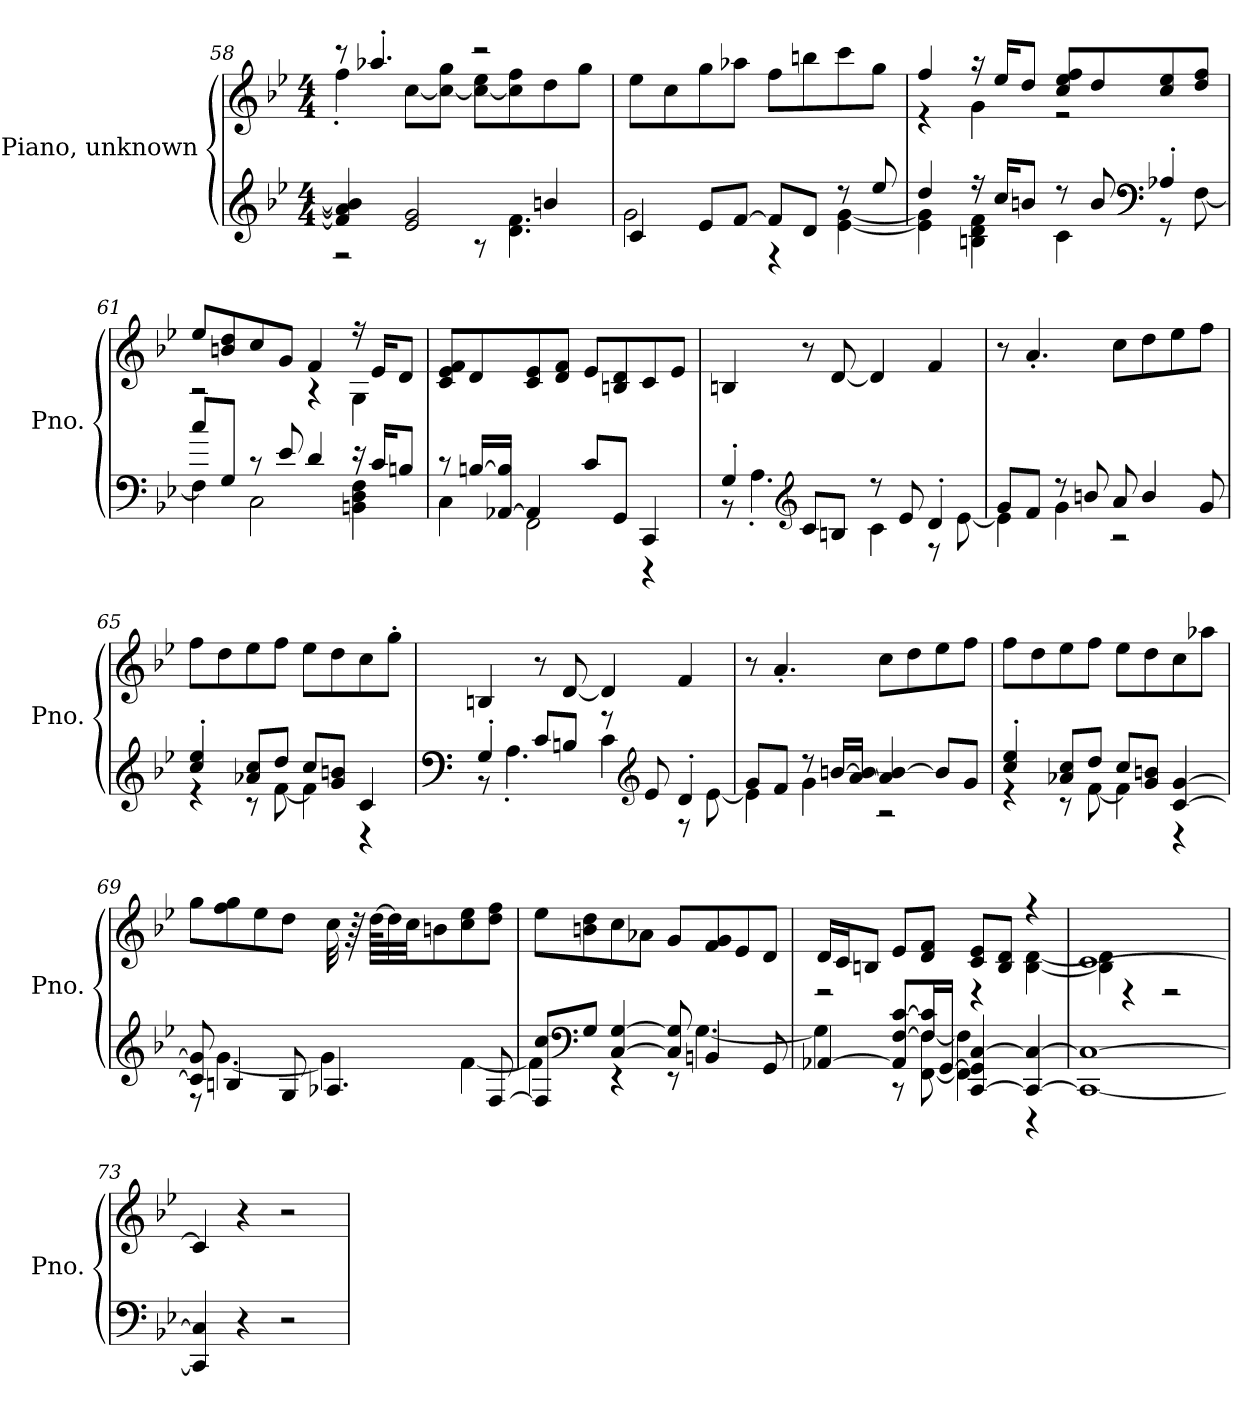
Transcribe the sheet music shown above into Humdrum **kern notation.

**kern	**kern
*part1	*part1
*staff2	*staff1
*I"Piano, unknown	*
*I'Pno.	*
!!LO:LB:g=z
*clefG2	*clefG2
*k[b-e-]	*k[b-e-]
*M4/4	*M4/4
=58	=58
*^	*^
4f/] 4a-/] 4b/]	2r	8r	4ff'\
.	.	4.aa-X'/	.
2e-/ 2g/	.	.	[8cc\L
.	.	.	8cc\_ 8gg\J
.	8r	2r	8cc\_ 8ee-\L
.	4.d\ 4.f\	.	8cc\] 8ff\
4bn/	.	.	8dd\
.	.	.	8gg\J
*	*	*v	*v
=59	=59	=59
4c/	2g\	8ee-\L
.	.	8cc\
8e-/L	.	8gg\
[8f/J	.	8aa-X\J
8f/L]	4r	8ff\L
8d/J	.	8bbn\
8r	[4e-\ [4g\	8ccc\
8ee-/	.	8gg\J
=60	=60	=60
*	*	*^
4dd/	4e-\] 4g\]	4ff/	4r
16r	4Bn\ 4d\ 4f\	16r	4g\
16cc/KL	.	16ee-/KL	.
8bn/J	.	8dd/J	.
8r	4c\	8cc/ 8ee-/ 8ff/L	2r
8b/	.	8dd/	.
*clefF4	*	*	*
4A-X'/	8r	8cc/ 8ee-/	.
.	[8F\	8dd/ 8ff/J	.
!!LO:LB:g=z	!!
=61	=61	=61	=61
8cc/L	4F\]	8ee-/L	2r
8G/J	.	8bn/ 8dd/	.
8r	2C\	8cc/	.
8e-/	.	8g/J	.
4d/	.	4f/	4r
16r	4BBn\ 4D\ 4F\	16r	4G\
16c/KL	.	16e-/KL	.
8Bn/J	.	8d/J	.
*	*	*v	*v
=62	=62	=62
8r	4C\	8c/ 8e-/ 8f/L
[16Bn/LL	.	8d/
[16AA-X/ 16B/]JJ	.	.
4AA-/]	2FF\	8c/ 8e-/
.	.	8d/ 8f/J
8c/L	.	8e-/L
8GG/J	.	8Bn/ 8d/
4CC/	4r	8c/
.	.	8e-/J
=63	=63	=63
4G'/	8r	4Bn/
.	4.A'\	.
*clefG2	*	*
8c/L	.	8r
8Bn/J	.	[8d/
8r	4c\	4d/]
8e-/	.	.
4d'/	8r	4f/
.	[8e-\	.
!!LO:LB:g=z
=64	=64	=64
8g/L	4e-\]	8r
8f/J	.	4.a'/
8r	4g\	.
8bn/	.	.
8a/	2r	8cc\L
4b/	.	8dd\
.	.	8ee-\
8g/	.	8ff\J
=65	=65	=65
4cc/' 4ee-/'	4r	8ff\L
.	.	8dd\
8a-X/ 8cc/L	8r	8ee-\
8dd/J	[8f\	8ff\J
8cc/L	4f\]	8ee-\L
8g/ 8bn/J	.	8dd\
4c/	4r	8cc\
.	.	8gg'\J
=66	=66	=66
*clefF4	*	*
4G'/	8r	4Bn/
.	4.A'\	.
8c/L	.	8r
8Bn/J	.	[8d/
8r	4c\	4d/]
*clefG2	*	*
8e-/	.	.
4d'/	8r	4f/
.	[8e-\	.
=67	=67	=67
8g/L	4e-\]	8r
8f/J	.	4.a'/
8r	4g\	.
[16bn/LL	.	.
[16a/ 16b/]JJ	.	.
4a/] [4b/	2r	8cc\L
.	.	8dd\
8b/L]	.	8ee-\
8g/J	.	8ff\J
!!LO:LB:g=z
=68	=68	=68
4cc/' 4ee-/'	4r	8ff\L
.	.	8dd\
8a-X/ 8cc/L	8r	8ee-\
8dd/J	[8f\	8ff\J
8cc/L	4f\]	8ee-\L
8g/ 8bn/J	.	8dd\
[4c/ [4g/	4r	8cc\
.	.	8aa-X\J
=69	=69	=69
8c/] 8g/]	8r	8gg\L
4Bn/	[4.g\	8ff\ 8gg\
.	.	8ee-\
8G/	.	8dd\J
4.A-X/	4g\]	32cc\
.	.	64r
.	.	[64dd\KLLL
.	.	32dd\]
.	.	32cc\JJ
.	.	8bn\
.	[4f\	8cc\ 8ee-\
[8F/	.	8dd\ 8ff\J
=70	=70	=70
8F/] 8cc/L	4f\]	8ee-\L
*clefF4	*	*
8G/J	.	8bn\ 8dd\
[4C/ [4G/	4r	8cc\
.	.	8a-X\J
8C/] 8G/]	8r	8g/L
4BBn/	[4.G\	8f/ 8g/
.	.	8e-/
8GG/	.	8d/J
!!LO:LB:g=z
=71	=71	=71
*	*	*^
[4AA-X/	4G\]	16d/LL	2r
.	.	16c/J	.
.	.	8Bn/J	.
8AA-/] [8F/ [8c/L	8r	8e-/L	.
16F/] 16c/]L	[8FF\ [8F\	8d/ 8f/J	.
[16GG/JJ	.	.	.
[4CC/ 4GG/] [4C/	4FF\] 4F\]	8c/ 8e-/L	4r
.	.	8B/ 8d/J	.
4CC/_ 4C/_	4r	4r	[4B\ [4d\
*v	*v	*	*
=72	=72	=72
1CC_ 1C_	[1c	4B\] 4d\]
.	.	4r
.	.	2r
*	*v	*v
=73	=73
4CC/] 4C/]	4c/]
4r	4r
2r	2r
=	=
*-	*-
